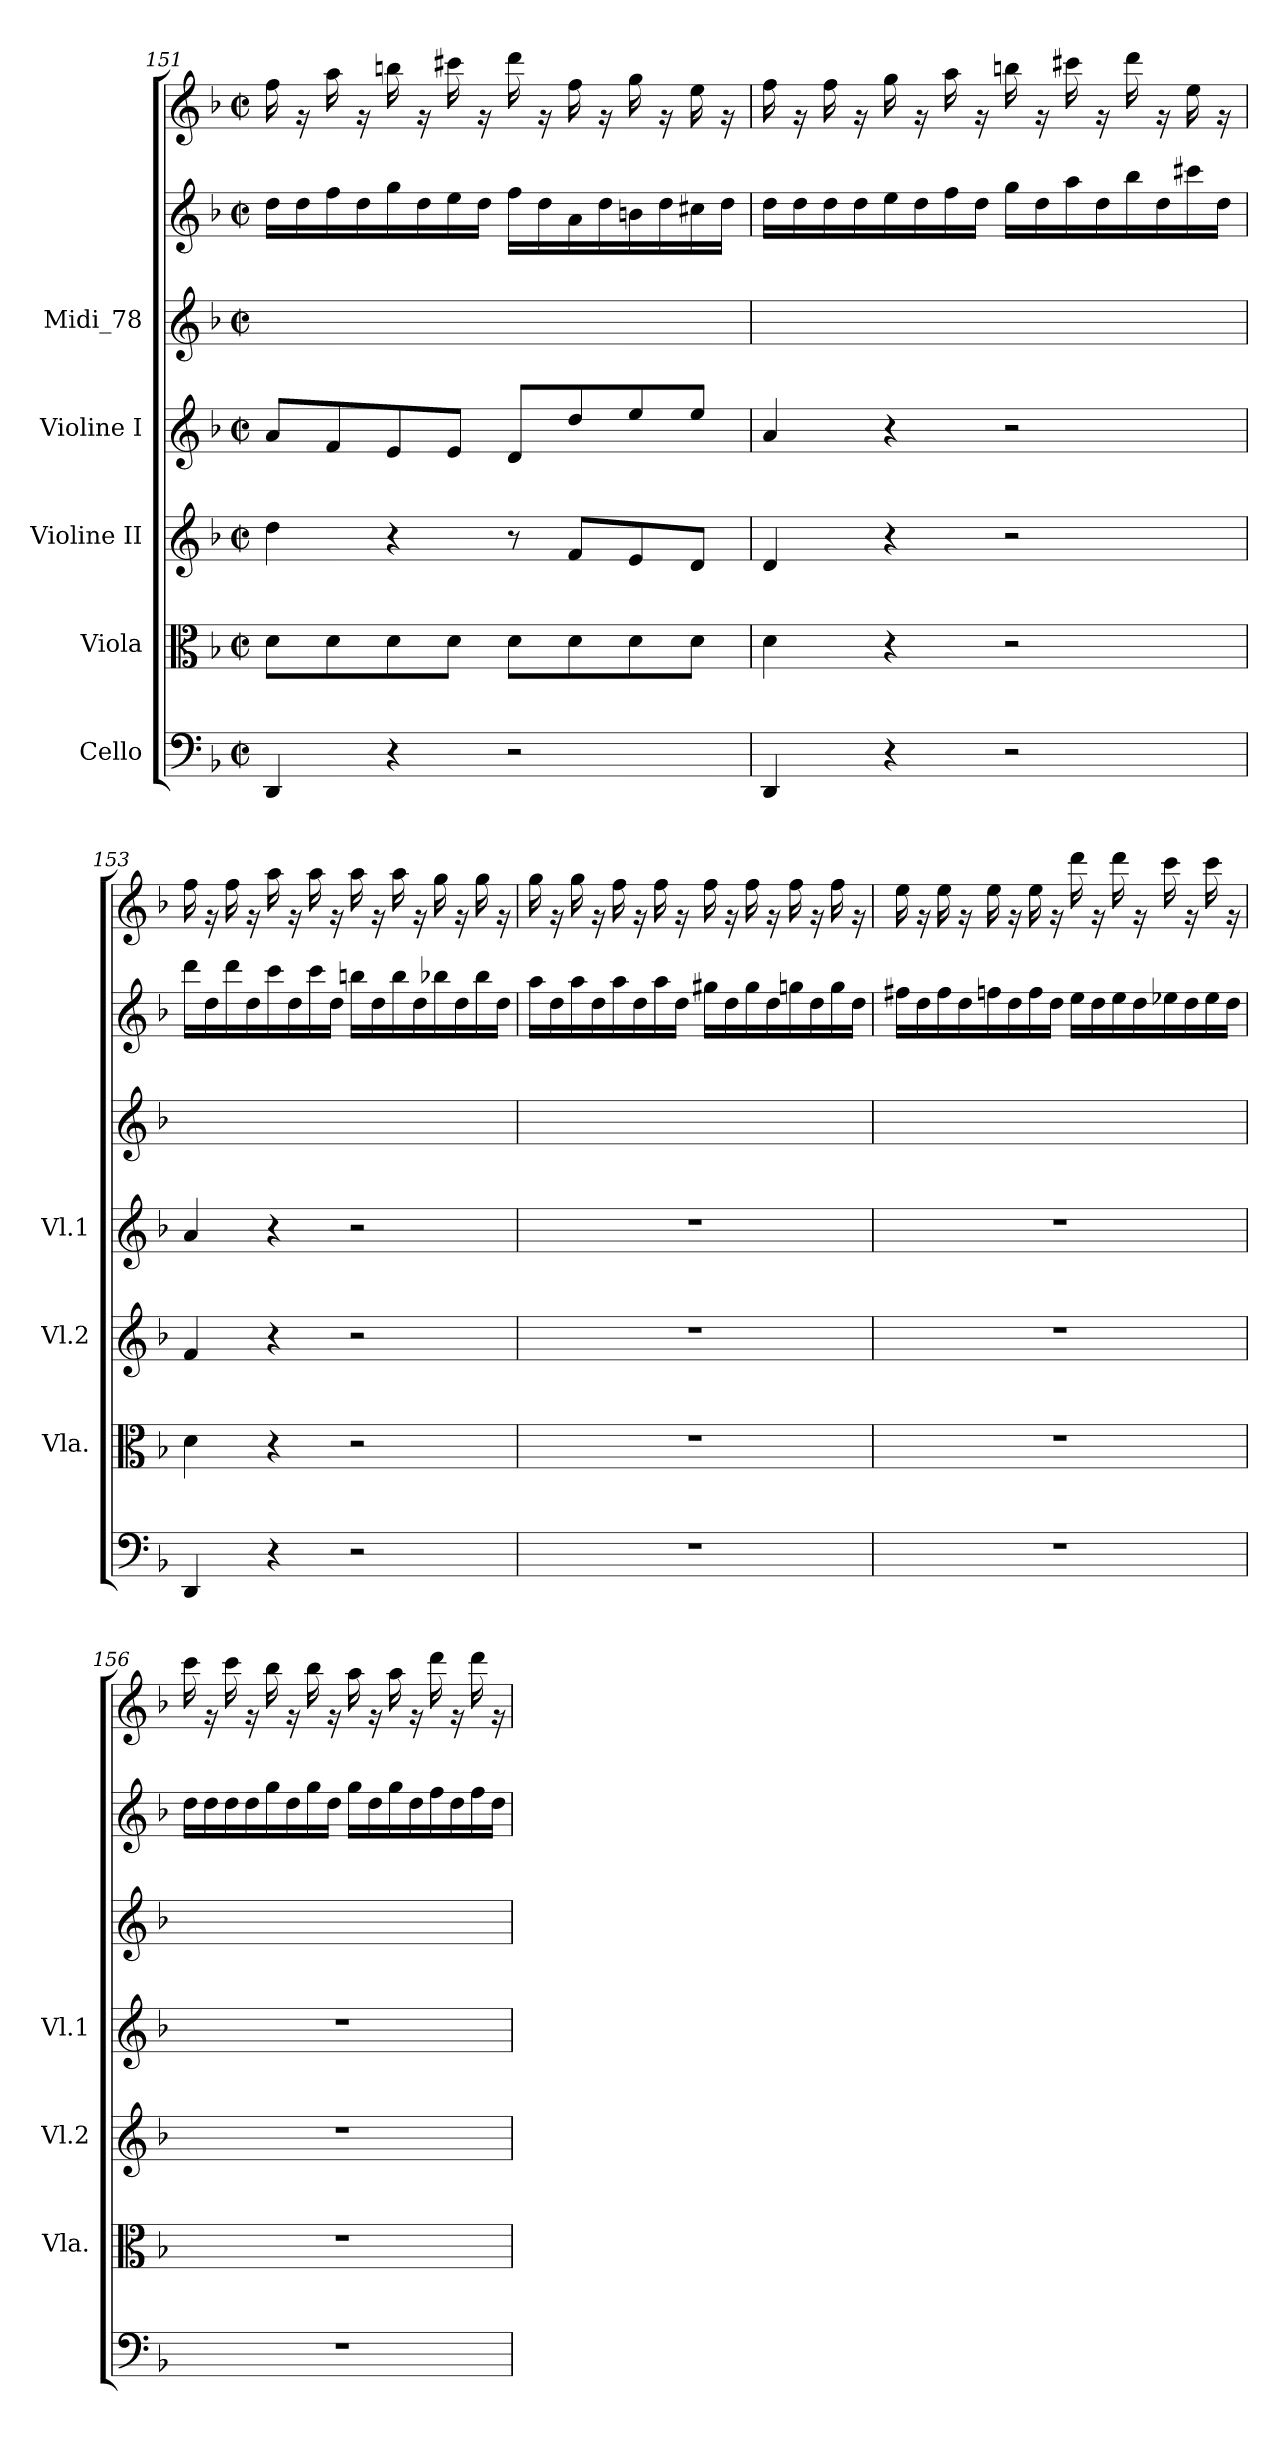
**kern	**kern	**kern	**kern	**kern	**kern	**kern
*part5	*part4	*part3	*part2	*part1	*part1	*part1
*staff7	*staff6	*staff5	*staff4	*staff3	*staff2	*staff1
*I"Cello	*I"Viola	*I"Violine II	*I"Violine I	*I"Midi_78	*	*
*	*I'Vla.	*I'Vl.2	*I'Vl.1	*	*	*
*clefF4	*clefC3	*clefG2	*clefG2	*clefG2	*clefG2	*clefG2
*k[b-]	*k[b-]	*k[b-]	*k[b-]	*k[b-]	*k[b-]	*k[b-]
*F:	*F:	*F:	*F:	*F:	*F:	*F:
*M2/2	*M2/2	*M2/2	*M2/2	*M2/2	*M2/2	*M2/2
*met(c|)	*met(c|)	*met(c|)	*met(c|)	*met(c|)	*met(c|)	*met(c|)
=151	=151	=151	=151	=151	=151	=151
*	*	*	*	*	*	*^
4DD/	8d\L	4dd\	8a/L	1ryy	16dd\LL	1ryy	16ff\
.	.	.	.	.	16dd\	.	16r
.	8d\	.	8f/	.	16ff\	.	16aa\
.	.	.	.	.	16dd\	.	16r
4r	8d\	4r	8e/	.	16gg\	.	16bbn\
.	.	.	.	.	16dd\	.	16r
.	8d\J	.	8e/J	.	16ee\	.	16ccc#X\
.	.	.	.	.	16dd\JJ	.	16r
2r	8d\L	8r	8d/L	.	16ff\LL	.	16ddd\
.	.	.	.	.	16dd\	.	16r
.	8d\	8f/L	8dd/	.	16a\	.	16ff\
.	.	.	.	.	16dd\	.	16r
.	8d\	8e/	8ee/	.	16bn\	.	16gg\
.	.	.	.	.	16dd\	.	16r
.	8d\J	8d/J	8ee/J	.	16cc#X\	.	16ee\
.	.	.	.	.	16dd\JJ	.	16r
!!LO:PB:g=z	!!
=152	=152	=152	=152	=152	=152	=152	=152
4DD/	4d\	4d/	4a/	1ryy	16dd\LL	1ryy	16ff\
.	.	.	.	.	16dd\	.	16r
.	.	.	.	.	16dd\	.	16ff\
.	.	.	.	.	16dd\	.	16r
4r	4r	4r	4r	.	16ee\	.	16gg\
.	.	.	.	.	16dd\	.	16r
.	.	.	.	.	16ff\	.	16aa\
.	.	.	.	.	16dd\JJ	.	16r
2r	2r	2r	2r	.	16gg\LL	.	16bbn\
.	.	.	.	.	16dd\	.	16r
.	.	.	.	.	16aa\	.	16ccc#X\
.	.	.	.	.	16dd\	.	16r
.	.	.	.	.	16bb-\	.	16ddd\
.	.	.	.	.	16dd\	.	16r
.	.	.	.	.	16ccc#X\	.	16ee\
.	.	.	.	.	16dd\JJ	.	16r
=153	=153	=153	=153	=153	=153	=153	=153
4DD/	4d\	4f/	4a/	1ryy	16ddd\LL	1ryy	16ff\
.	.	.	.	.	16dd\	.	16r
.	.	.	.	.	16ddd\	.	16ff\
.	.	.	.	.	16dd\	.	16r
4r	4r	4r	4r	.	16ccc\	.	16aa\
.	.	.	.	.	16dd\	.	16r
.	.	.	.	.	16ccc\	.	16aa\
.	.	.	.	.	16dd\JJ	.	16r
2r	2r	2r	2r	.	16bbn\LL	.	16aa\
.	.	.	.	.	16dd\	.	16r
.	.	.	.	.	16bb\	.	16aa\
.	.	.	.	.	16dd\	.	16r
.	.	.	.	.	16bb-X\	.	16gg\
.	.	.	.	.	16dd\	.	16r
.	.	.	.	.	16bb-\	.	16gg\
.	.	.	.	.	16dd\JJ	.	16r
=154	=154	=154	=154	=154	=154	=154	=154
1r	1r	1r	1r	1ryy	16aa\LL	1ryy	16gg\
.	.	.	.	.	16dd\	.	16r
.	.	.	.	.	16aa\	.	16gg\
.	.	.	.	.	16dd\	.	16r
.	.	.	.	.	16aa\	.	16ff\
.	.	.	.	.	16dd\	.	16r
.	.	.	.	.	16aa\	.	16ff\
.	.	.	.	.	16dd\JJ	.	16r
.	.	.	.	.	16gg#X\LL	.	16ff\
.	.	.	.	.	16dd\	.	16r
.	.	.	.	.	16gg#\	.	16ff\
.	.	.	.	.	16dd\	.	16r
.	.	.	.	.	16ggn\	.	16ff\
.	.	.	.	.	16dd\	.	16r
.	.	.	.	.	16gg\	.	16ff\
.	.	.	.	.	16dd\JJ	.	16r
!!LO:LB:g=z	!!
=155	=155	=155	=155	=155	=155	=155	=155
1r	1r	1r	1r	1ryy	16ff#X\LL	1ryy	16ee\
.	.	.	.	.	16dd\	.	16r
.	.	.	.	.	16ff#\	.	16ee\
.	.	.	.	.	16dd\	.	16r
.	.	.	.	.	16ffn\	.	16ee\
.	.	.	.	.	16dd\	.	16r
.	.	.	.	.	16ff\	.	16ee\
.	.	.	.	.	16dd\JJ	.	16r
.	.	.	.	.	16ee\LL	.	16ddd\
.	.	.	.	.	16dd\	.	16r
.	.	.	.	.	16ee\	.	16ddd\
.	.	.	.	.	16dd\	.	16r
.	.	.	.	.	16ee-X\	.	16ccc\
.	.	.	.	.	16dd\	.	16r
.	.	.	.	.	16ee-\	.	16ccc\
.	.	.	.	.	16dd\JJ	.	16r
=156	=156	=156	=156	=156	=156	=156	=156
1r	1r	1r	1r	1ryy	16dd\LL	1ryy	16ccc\
.	.	.	.	.	16dd\	.	16r
.	.	.	.	.	16dd\	.	16ccc\
.	.	.	.	.	16dd\	.	16r
.	.	.	.	.	16gg\	.	16bb-\
.	.	.	.	.	16dd\	.	16r
.	.	.	.	.	16gg\	.	16bb-\
.	.	.	.	.	16dd\JJ	.	16r
.	.	.	.	.	16gg\LL	.	16aa\
.	.	.	.	.	16dd\	.	16r
.	.	.	.	.	16gg\	.	16aa\
.	.	.	.	.	16dd\	.	16r
.	.	.	.	.	16ff\	.	16ddd\
.	.	.	.	.	16dd\	.	16r
.	.	.	.	.	16ff\	.	16ddd\
.	.	.	.	.	16dd\JJ	.	16r
*	*	*	*	*	*	*v	*v
=	=	=	=	=	=	=
*-	*-	*-	*-	*-	*-	*-
